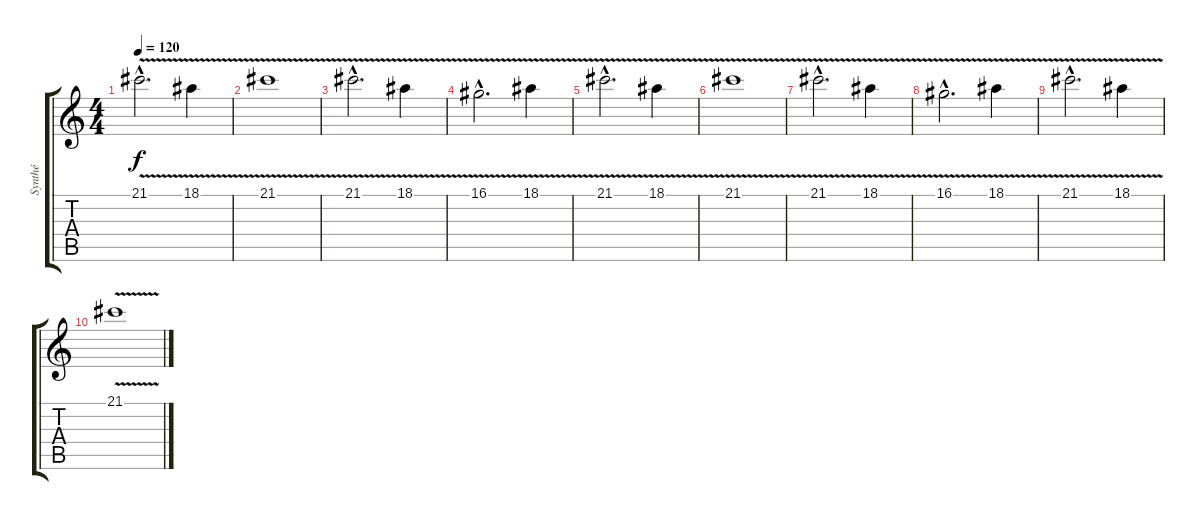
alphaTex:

\track ("Synthé" "Synthé") {instrument churchorgan}
\staff {score tabs}
\tuning (E4 B3 G3 D3 A2 E2) {hide}
\ts (4 4)
\tempo 120
\clef g2
\ks c
21.1{v hac}.2{d dy f} 18.1{v}.4 |
21.1{v}.1 |
21.1{v hac}.2{d} 18.1{v}.4 |
16.1{v hac}.2{d} 18.1{v}.4 |
21.1{v hac}.2{d} 18.1{v}.4 |
21.1{v}.1 |
21.1{v hac}.2{d} 18.1{v}.4 |
16.1{v hac}.2{d} 18.1{v}.4 |
21.1{v hac}.2{d} 18.1{v}.4 |
21.1{v}.1
